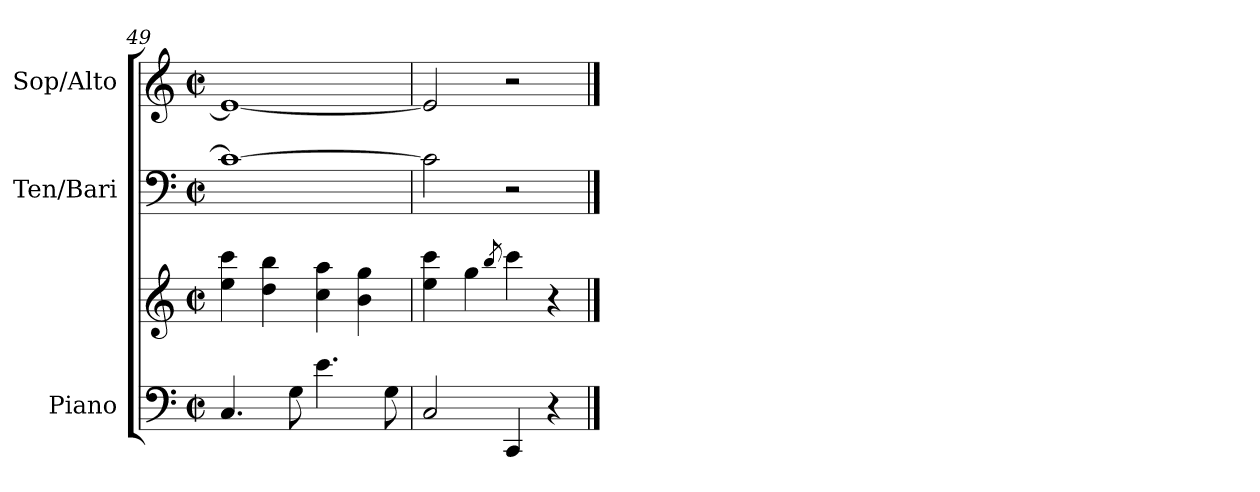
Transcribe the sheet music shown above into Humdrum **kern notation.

**kern	**kern	**kern	**text	**kern	**text
*part3	*part3	*part2	*part2	*part1	*part1
*staff4	*staff3	*staff2	*staff2	*staff1	*staff1
*I"Piano	*	*I"Ten/Bari	*	*I"Sop/Alto	*
*I'Pno	*	*I'TB	*	*I'SA	*
*clefF4	*clefG2	*clefF4	*	*clefG2	*
*k[]	*k[]	*k[]	*	*k[]	*
*C:	*C:	*C:	*	*C:	*
*M2/2	*M2/2	*M2/2	*	*M2/2	*
*met(c|)	*met(c|)	*met(c|)	*	*met(c|)	*
=49	=49	=49	=49	=49	=49
4.C/	4ccc\ 4ee\	1c_>	.	1e_<	.
.	4bb\ 4dd\	.	.	.	.
8G\	.	.	.	.	.
4.e\	4aa\ 4cc\	.	.	.	.
.	4gg\ 4b\	.	.	.	.
8G\	.	.	.	.	.
=50	=50	=50	=50	=50	=50
2C/	4ccc\ 4ee\	2c\]	.	2e/]	.
.	4gg\	.	.	.	.
.	8qbb/	.	.	.	.
4CC/	4ccc\	2r	.	2r	.
4r	4r	.	.	.	.
==	==	==	==	==	==
*-	*-	*-	*-	*-	*-
